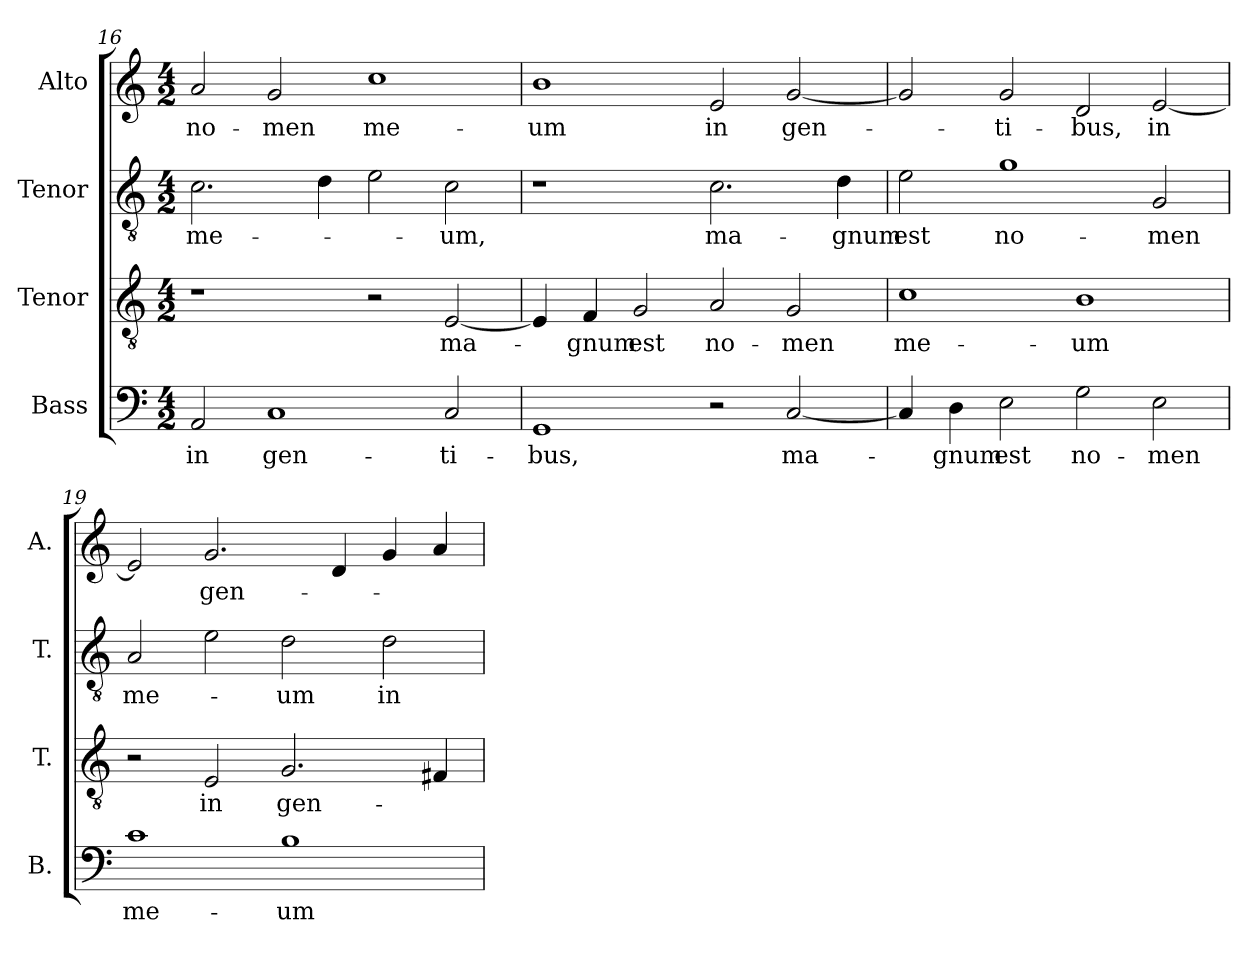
**kern	**text	**kern	**text	**kern	**text	**kern	**text
*part4	*part4	*part3	*part3	*part2	*part2	*part1	*part1
*staff4	*staff4	*staff3	*staff3	*staff2	*staff2	*staff1	*staff1
*I"Bass	*	*I"Tenor	*	*I"Tenor	*	*I"Alto	*
*I'B.	*	*I'T.	*	*I'T.	*	*I'A.	*
*clefF4	*	*clefGv2	*	*clefGv2	*	*clefG2	*
*	*	*ITrd7c12	*	*ITrd7c12	*	*	*
*k[]	*	*k[]	*	*k[]	*	*k[]	*
*C:	*	*C:	*	*C:	*	*C:	*
*M4/2	*	*M4/2	*	*M4/2	*	*M4/2	*
=16	=16	=16	=16	=16	=16	=16	=16
!	!LO:LY:b:color=#000000	!	!	!	!	!	!
!	!	!	!	!	!LO:LY:b:color=#000000	!	!
!	!	!	!	!	!	!	!LO:LY:b:color=#000000
2AAi/	in	1r	.	2.Ci\	me-	2ai/	no-
!	!LO:LY:b:color=#000000	!	!	!	!	!	!
!	!	!	!	!	!	!	!LO:LY:b:color=#000000
1Ci	gen-	.	.	.	.	2gi/	-men
.	.	.	.	4Di\	.	.	.
!	!	!	!	!	!	!	!LO:LY:b:color=#000000
.	.	2r	.	2Ei\	.	1cci	me-
!	!LO:LY:b:color=#000000	!	!	!	!	!	!
!	!	!	!LO:LY:b:color=#000000	!	!	!	!
!	!	!	!	!	!LO:LY:b:color=#000000	!	!
2Ci/	-ti-	[2EEi/	ma-	2Ci\	-um,	.	.
=17	=17	=17	=17	=17	=17	=17	=17
!	!LO:LY:b:color=#000000	!	!	!	!	!	!
!	!	!	!	!	!	!	!LO:LY:b:color=#000000
1GGi	-bus,	4EEi/]	.	1r	.	1bi	-um
!	!	!	!LO:LY:b:color=#000000	!	!	!	!
.	.	4FFi/	-gnum	.	.	.	.
!	!	!	!LO:LY:b:color=#000000	!	!	!	!
.	.	2GGi/	est	.	.	.	.
!	!	!	!LO:LY:b:color=#000000	!	!	!	!
!	!	!	!	!	!LO:LY:b:color=#000000	!	!
!	!	!	!	!	!	!	!LO:LY:b:color=#000000
2r	.	2AAi/	no-	2.Ci\	ma-	2ei/	in
!	!LO:LY:b:color=#000000	!	!	!	!	!	!
!	!	!	!LO:LY:b:color=#000000	!	!	!	!
!	!	!	!	!	!	!	!LO:LY:b:color=#000000
[2Ci/	ma-	2GGi/	-men	.	.	[2gi/	gen-
!	!	!	!	!	!LO:LY:b:color=#000000	!	!
.	.	.	.	4Di\	-gnum	.	.
=18	=18	=18	=18	=18	=18	=18	=18
!	!	!	!LO:LY:b:color=#000000	!	!	!	!
!	!	!	!	!	!LO:LY:b:color=#000000	!	!
4Ci/]	.	1Ci	me-	2Ei\	est	2gi/]	.
!	!LO:LY:b:color=#000000	!	!	!	!	!	!
4Di\	-gnum	.	.	.	.	.	.
!	!LO:LY:b:color=#000000	!	!	!	!	!	!
!	!	!	!	!	!LO:LY:b:color=#000000	!	!
!	!	!	!	!	!	!	!LO:LY:b:color=#000000
2Ei\	est	.	.	1Gi	no-	2gi/	-ti-
!	!LO:LY:b:color=#000000	!	!	!	!	!	!
!	!	!	!LO:LY:b:color=#000000	!	!	!	!
!	!	!	!	!	!	!	!LO:LY:b:color=#000000
2Gi\	no-	1BBi	-um	.	.	2di/	-bus,
!	!LO:LY:b:color=#000000	!	!	!	!	!	!
!	!	!	!	!	!LO:LY:b:color=#000000	!	!
!	!	!	!	!	!	!	!LO:LY:b:color=#000000
2Ei\	-men	.	.	2GGi/	-men	[2ei/	in
!!LO:PB:g=z
=19	=19	=19	=19	=19	=19	=19	=19
!	!LO:LY:b:color=#000000	!	!	!	!	!	!
!	!	!	!	!	!LO:LY:b:color=#000000	!	!
1ci	me-	2r	.	2AAi/	me-	2ei/]	.
!	!	!	!LO:LY:b:color=#000000	!	!	!	!
!	!	!	!	!	!	!	!LO:LY:b:color=#000000
.	.	2EEi/	in	2Ei\	.	2.gi/	gen-
!	!LO:LY:b:color=#000000	!	!	!	!	!	!
!	!	!	!LO:LY:b:color=#000000	!	!	!	!
!	!	!	!	!	!LO:LY:b:color=#000000	!	!
1Bi	-um	2.GGi/	gen-	2Di\	-um	.	.
.	.	.	.	.	.	4di/	.
!	!	!	!	!	!LO:LY:b:color=#000000	!	!
.	.	.	.	2Di\	in	4gi/	.
.	.	4FF#Xi/	.	.	.	4ai/	.
=	=	=	=	=	=	=	=
*-	*-	*-	*-	*-	*-	*-	*-
